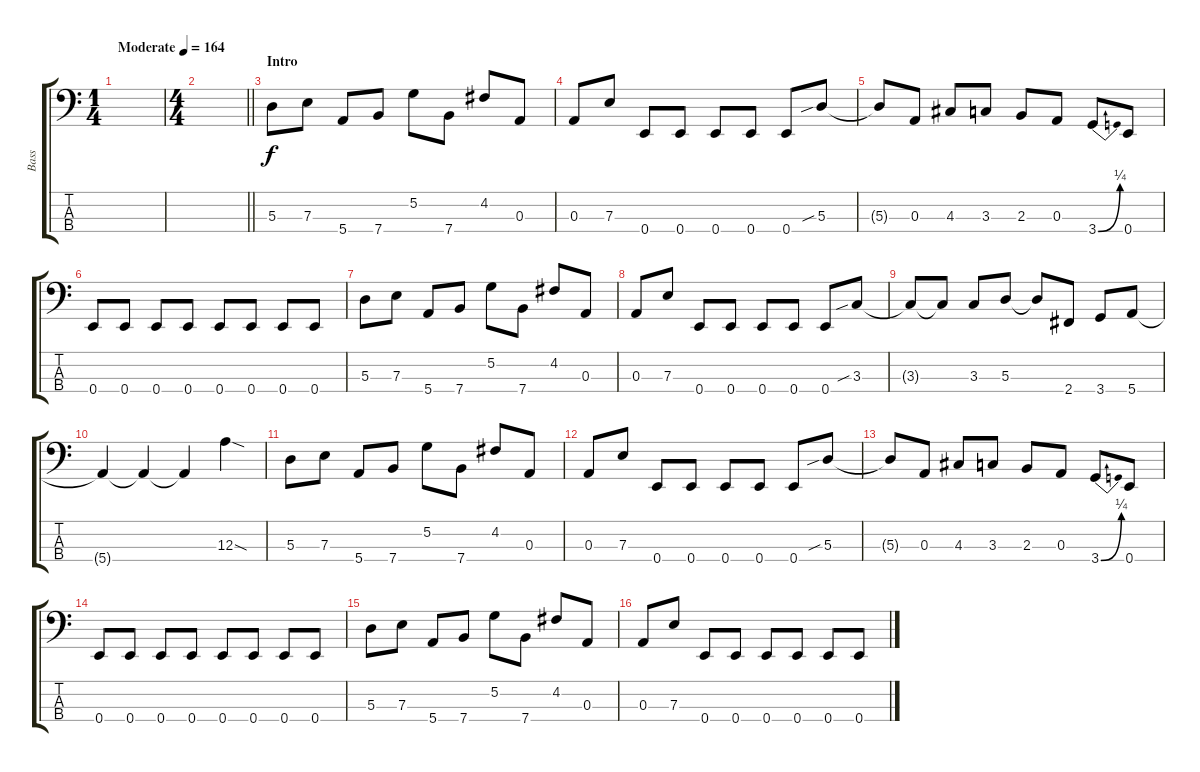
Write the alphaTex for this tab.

\track ("Bass" "Bass") {instrument electricbassfinger}
\staff {score tabs}
\tuning (G2 D2 A1 E1) {hide}
\ts (1 4)
\tempo (164 "Moderate")
\clef f4
\ks c
|
\ts (4 4)
\barLineRight lightlight
|
\section ("" "Intro")
5.3.8 7.3.8 5.4.8 7.4.8 5.2.8 7.4.8 4.2.8 0.3.8 |
0.3.8 7.3.8 0.4.8 0.4.8 0.4.8 0.4.8 0.4.8 5.3{sib}.8 |
5.3{t}.8 0.3.8 4.3.8 3.3.8 2.3.8 0.3.8 3.4{be (bend 0 0 60 1)}.8 0.4.8 |
0.4.8 0.4.8 0.4.8 0.4.8 0.4.8 0.4.8 0.4.8 0.4.8 |
5.3.8 7.3.8 5.4.8 7.4.8 5.2.8 7.4.8 4.2.8 0.3.8 |
0.3.8 7.3.8 0.4.8 0.4.8 0.4.8 0.4.8 0.4.8 3.3{sib}.8 |
3.3{t}.8 3.3{t}.8 3.3.8 5.3.8 5.3{t}.8 2.4.8 3.4.8 5.4.8 |
5.4{t}.4 5.4{t}.4 5.4{t}.4 12.3{sod}.4 |
5.3.8 7.3.8 5.4.8 7.4.8 5.2.8 7.4.8 4.2.8 0.3.8 |
0.3.8 7.3.8 0.4.8 0.4.8 0.4.8 0.4.8 0.4.8 5.3{sib}.8 |
5.3{t}.8 0.3.8 4.3.8 3.3.8 2.3.8 0.3.8 3.4{be (bend 0 0 60 1)}.8 0.4.8 |
0.4.8 0.4.8 0.4.8 0.4.8 0.4.8 0.4.8 0.4.8 0.4.8 |
5.3.8 7.3.8 5.4.8 7.4.8 5.2.8 7.4.8 4.2.8 0.3.8 |
0.3.8 7.3.8 0.4.8 0.4.8 0.4.8 0.4.8 0.4.8 0.4.8
